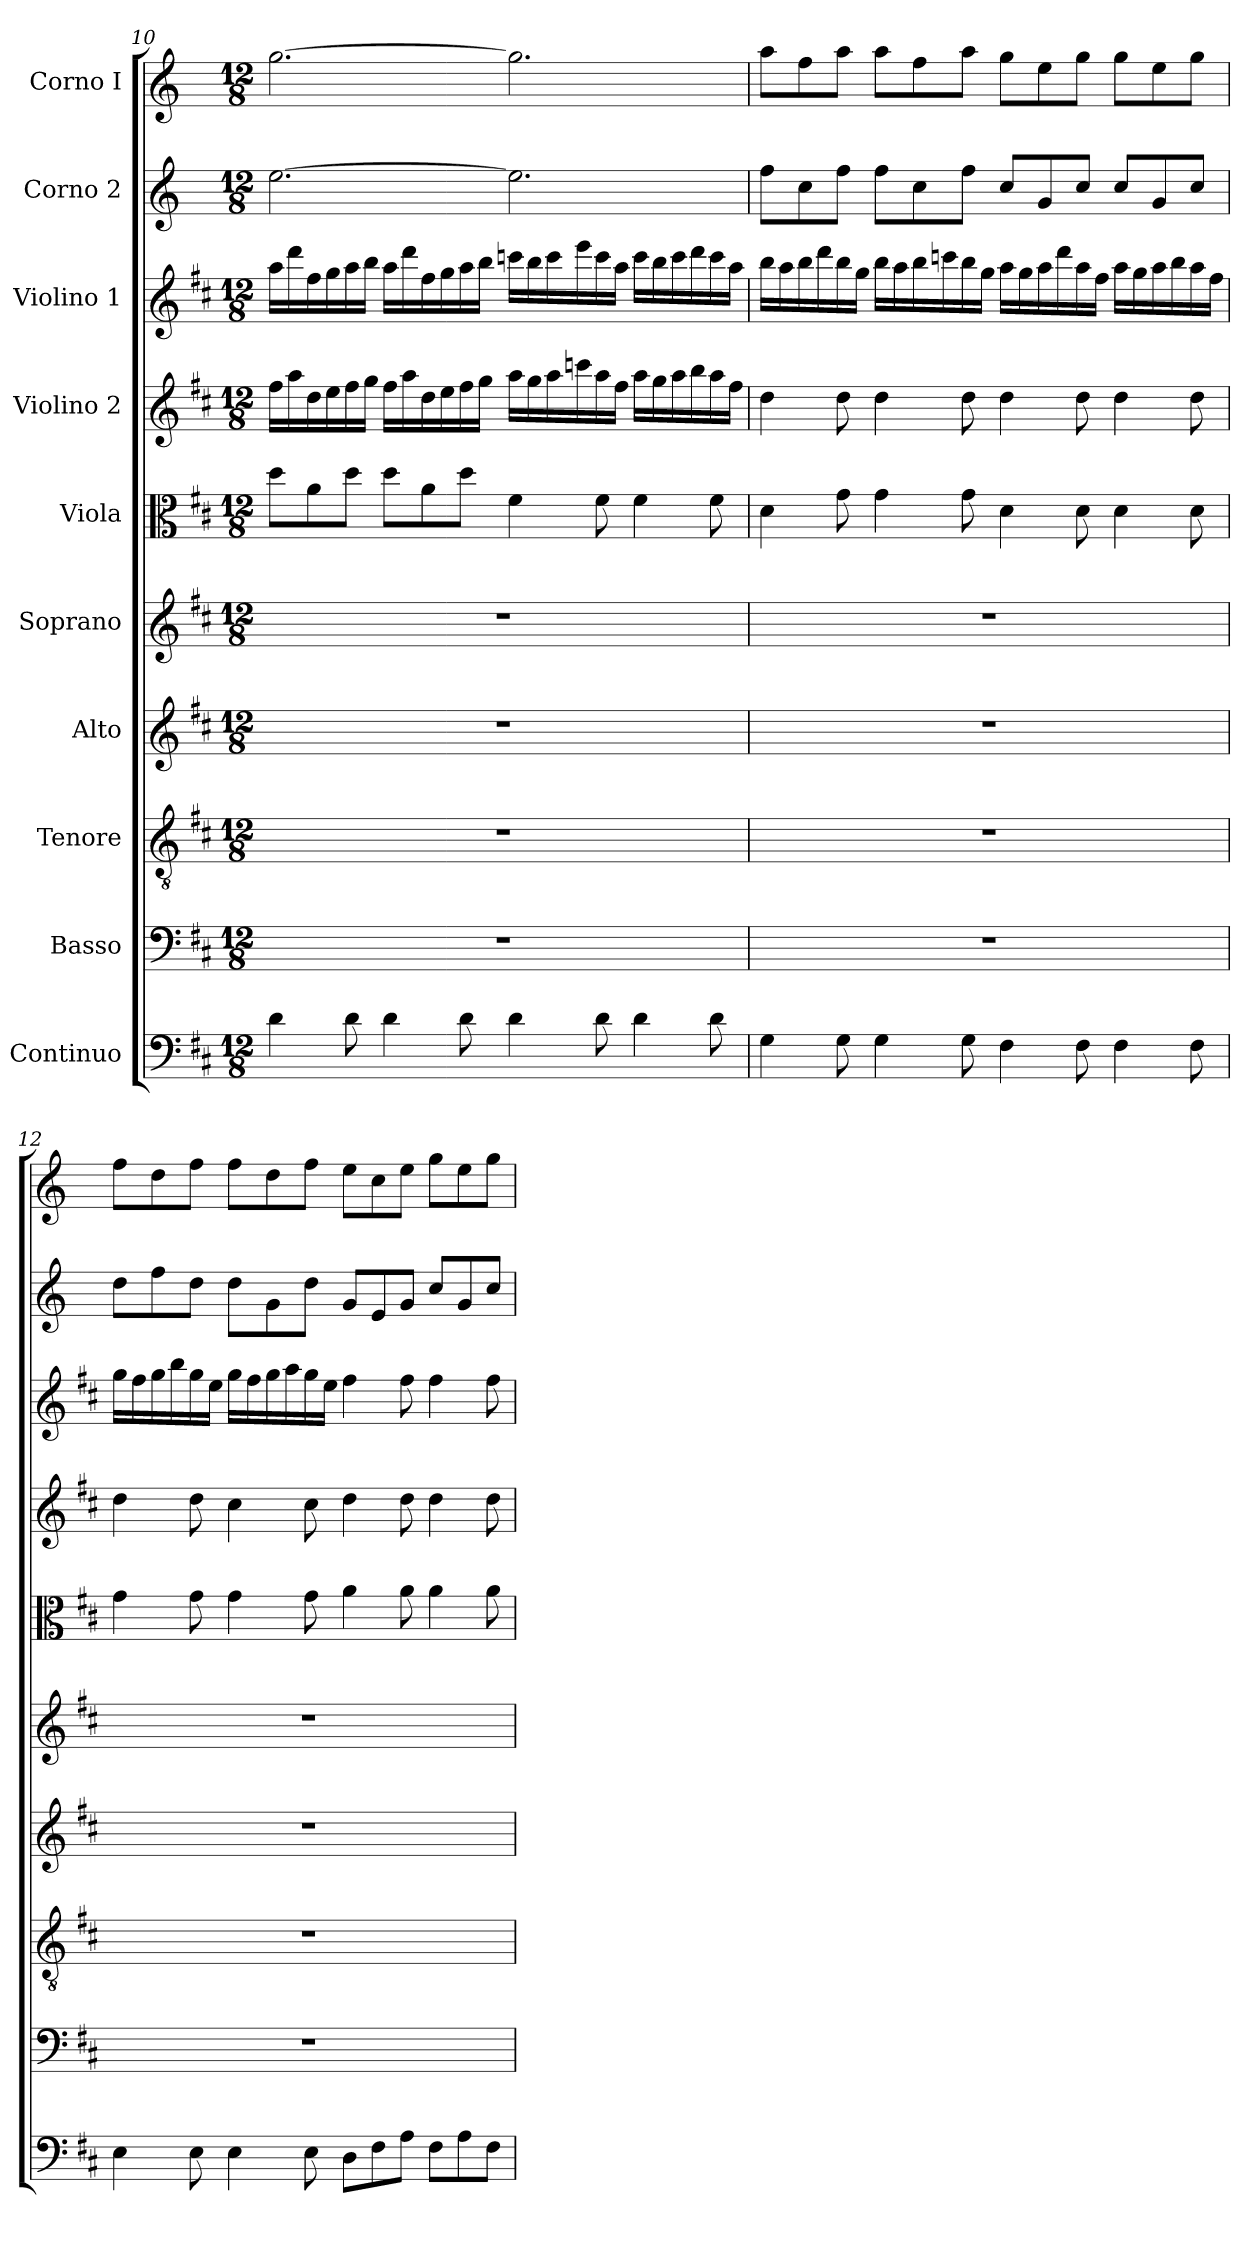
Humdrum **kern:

**kern	**kern	**kern	**kern	**kern	**kern	**kern	**kern	**kern	**kern
*part10	*part9	*part8	*part7	*part6	*part5	*part4	*part3	*part2	*part1
*staff10	*staff9	*staff8	*staff7	*staff6	*staff5	*staff4	*staff3	*staff2	*staff1
*I"Continuo	*I"Basso	*I"Tenore	*I"Alto	*I"Soprano	*I"Viola	*I"Violino 2	*I"Violino 1	*I"Corno 2	*I"Corno I
*clefF4	*clefF4	*clefGv2	*clefG2	*clefG2	*clefC3	*clefG2	*clefG2	*clefG2	*clefG2
*	*	*	*	*	*	*	*	*ITrd-1c-2	*ITrd-1c-2
*k[f#c#]	*k[f#c#]	*k[f#c#]	*k[f#c#]	*k[f#c#]	*k[f#c#]	*k[f#c#]	*k[f#c#]	*k[f#c#]	*k[f#c#]
*D:	*D:	*D:	*D:	*D:	*D:	*D:	*D:	*D:	*D:
*M12/8	*M12/8	*M12/8	*M12/8	*M12/8	*M12/8	*M12/8	*M12/8	*M12/8	*M12/8
=10	=10	=10	=10	=10	=10	=10	=10	=10	=10
4d\	1.r	1.r	1.r	1.r	8dd\L	16ff#\LL	16aa\LL	[2.ff#\	[2.aa\
.	.	.	.	.	.	16aa\	16ddd\	.	.
.	.	.	.	.	8a\	16dd\	16ff#\	.	.
.	.	.	.	.	.	16ee\	16gg\	.	.
8d\	.	.	.	.	8dd\J	16ff#\	16aa\	.	.
.	.	.	.	.	.	16gg\JJ	16bb\JJ	.	.
4d\	.	.	.	.	8dd\L	16ff#\LL	16aa\LL	.	.
.	.	.	.	.	.	16aa\	16ddd\	.	.
.	.	.	.	.	8a\	16dd\	16ff#\	.	.
.	.	.	.	.	.	16ee\	16gg\	.	.
8d\	.	.	.	.	8dd\J	16ff#\	16aa\	.	.
.	.	.	.	.	.	16gg\JJ	16bb\JJ	.	.
4d\	.	.	.	.	4f#\	16aa\LL	16cccn\LL	2.ff#\]	2.aa\]
.	.	.	.	.	.	16gg\	16bb\	.	.
.	.	.	.	.	.	16aa\	16ccc\	.	.
.	.	.	.	.	.	16cccn\	16eee\	.	.
8d\	.	.	.	.	8f#\	16aa\	16ccc\	.	.
.	.	.	.	.	.	16ff#\JJ	16aa\JJ	.	.
4d\	.	.	.	.	4f#\	16aa\LL	16ccc\LL	.	.
.	.	.	.	.	.	16gg\	16bb\	.	.
.	.	.	.	.	.	16aa\	16ccc\	.	.
.	.	.	.	.	.	16bb\	16ddd\	.	.
8d\	.	.	.	.	8f#\	16aa\	16ccc\	.	.
.	.	.	.	.	.	16ff#\JJ	16aa\JJ	.	.
!!LO:PB:g=z
=11	=11	=11	=11	=11	=11	=11	=11	=11	=11
4G\	1.r	1.r	1.r	1.r	4d\	4dd\	16bb\LL	8gg\L	8bb\L
.	.	.	.	.	.	.	16aa\	.	.
.	.	.	.	.	.	.	16bb\	8dd\	8gg\
.	.	.	.	.	.	.	16ddd\	.	.
8G\	.	.	.	.	8g\	8dd\	16bb\	8gg\J	8bb\J
.	.	.	.	.	.	.	16gg\JJ	.	.
4G\	.	.	.	.	4g\	4dd\	16bb\LL	8gg\L	8bb\L
.	.	.	.	.	.	.	16aa\	.	.
.	.	.	.	.	.	.	16bb\	8dd\	8gg\
.	.	.	.	.	.	.	16cccn\	.	.
8G\	.	.	.	.	8g\	8dd\	16bb\	8gg\J	8bb\J
.	.	.	.	.	.	.	16gg\JJ	.	.
4F#\	.	.	.	.	4d\	4dd\	16aa\LL	8dd/L	8aa\L
.	.	.	.	.	.	.	16gg\	.	.
.	.	.	.	.	.	.	16aa\	8a/	8ff#\
.	.	.	.	.	.	.	16ddd\	.	.
8F#\	.	.	.	.	8d\	8dd\	16aa\	8dd/J	8aa\J
.	.	.	.	.	.	.	16ff#\JJ	.	.
4F#\	.	.	.	.	4d\	4dd\	16aa\LL	8dd/L	8aa\L
.	.	.	.	.	.	.	16gg\	.	.
.	.	.	.	.	.	.	16aa\	8a/	8ff#\
.	.	.	.	.	.	.	16bb\	.	.
8F#\	.	.	.	.	8d\	8dd\	16aa\	8dd/J	8aa\J
.	.	.	.	.	.	.	16ff#\JJ	.	.
=12	=12	=12	=12	=12	=12	=12	=12	=12	=12
4E\	1.r	1.r	1.r	1.r	4g\	4dd\	16gg\LL	8ee\L	8gg\L
.	.	.	.	.	.	.	16ff#\	.	.
.	.	.	.	.	.	.	16gg\	8gg\	8ee\
.	.	.	.	.	.	.	16bb\	.	.
8E\	.	.	.	.	8g\	8dd\	16gg\	8ee\J	8gg\J
.	.	.	.	.	.	.	16ee\JJ	.	.
4E\	.	.	.	.	4g\	4cc#\	16gg\LL	8ee\L	8gg\L
.	.	.	.	.	.	.	16ff#\	.	.
.	.	.	.	.	.	.	16gg\	8a\	8ee\
.	.	.	.	.	.	.	16aa\	.	.
8E\	.	.	.	.	8g\	8cc#\	16gg\	8ee\J	8gg\J
.	.	.	.	.	.	.	16ee\JJ	.	.
8D\L	.	.	.	.	4a\	4dd\	4ff#\	8a/L	8ff#\L
8F#\	.	.	.	.	.	.	.	8f#/	8dd\
8A\J	.	.	.	.	8a\	8dd\	8ff#\	8a/J	8ff#\J
8F#\L	.	.	.	.	4a\	4dd\	4ff#\	8dd/L	8aa\L
8A\	.	.	.	.	.	.	.	8a/	8ff#\
8F#\J	.	.	.	.	8a\	8dd\	8ff#\	8dd/J	8aa\J
=	=	=	=	=	=	=	=	=	=
*-	*-	*-	*-	*-	*-	*-	*-	*-	*-
